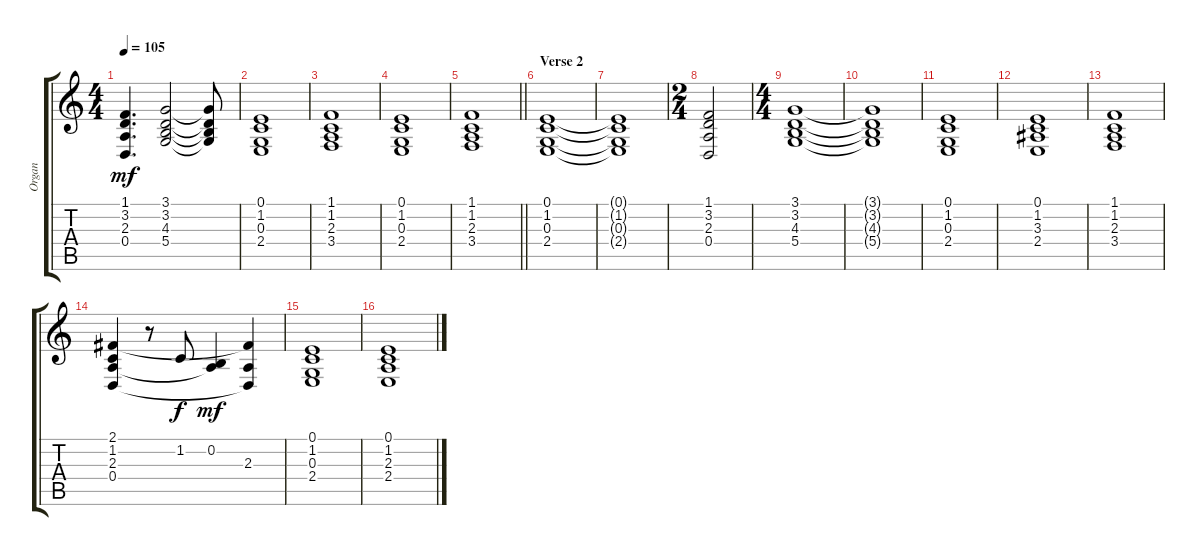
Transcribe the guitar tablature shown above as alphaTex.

\track ("Organ" "Organ") {instrument fx8scifi}
\staff {score tabs}
\tuning (E4 B3 G3 D3 A2 E2) {hide}
\ts (4 4)
\tempo 105
\clef g2
\ks c
(1.1 3.2 2.3 0.4).4{d dy mf} (3.1 3.2 4.3 5.4).2 (3.1{t} 3.2{t} 4.3{t} 5.4{t}).8 |
(0.1 1.2 0.3 2.4).1 |
(1.1 1.2 2.3 3.4).1 |
(0.1 1.2 0.3 2.4).1 |
\barLineRight lightlight
(1.1 1.2 2.3 3.4).1{volume 2} |
\section ("" "Verse 2")
(0.1 1.2 0.3 2.4).1{volume 5} |
(0.1{t} 1.2{t} 0.3{t} 2.4{t}).1 |
\ts (2 4)
(1.1 3.2 2.3 0.4).2 |
\ts (4 4)
(3.1 3.2 4.3 5.4).1 |
(3.1{t} 3.2{t} 4.3{t} 5.4{t}).1 |
(0.1 1.2 0.3 2.4).1 |
(0.1 1.2 3.3 2.4).1 |
(1.1 1.2 2.3 3.4).1 |
(2.1 1.2 2.3 0.4).4 r.8 1.2.8{dy f} (0.2 2.3{t}).4{dy mf} (2.1{t} 2.3 0.4{t}).4 |
(0.1 1.2 0.3 2.4).1 |
(0.1 1.2 2.3 2.4).1
